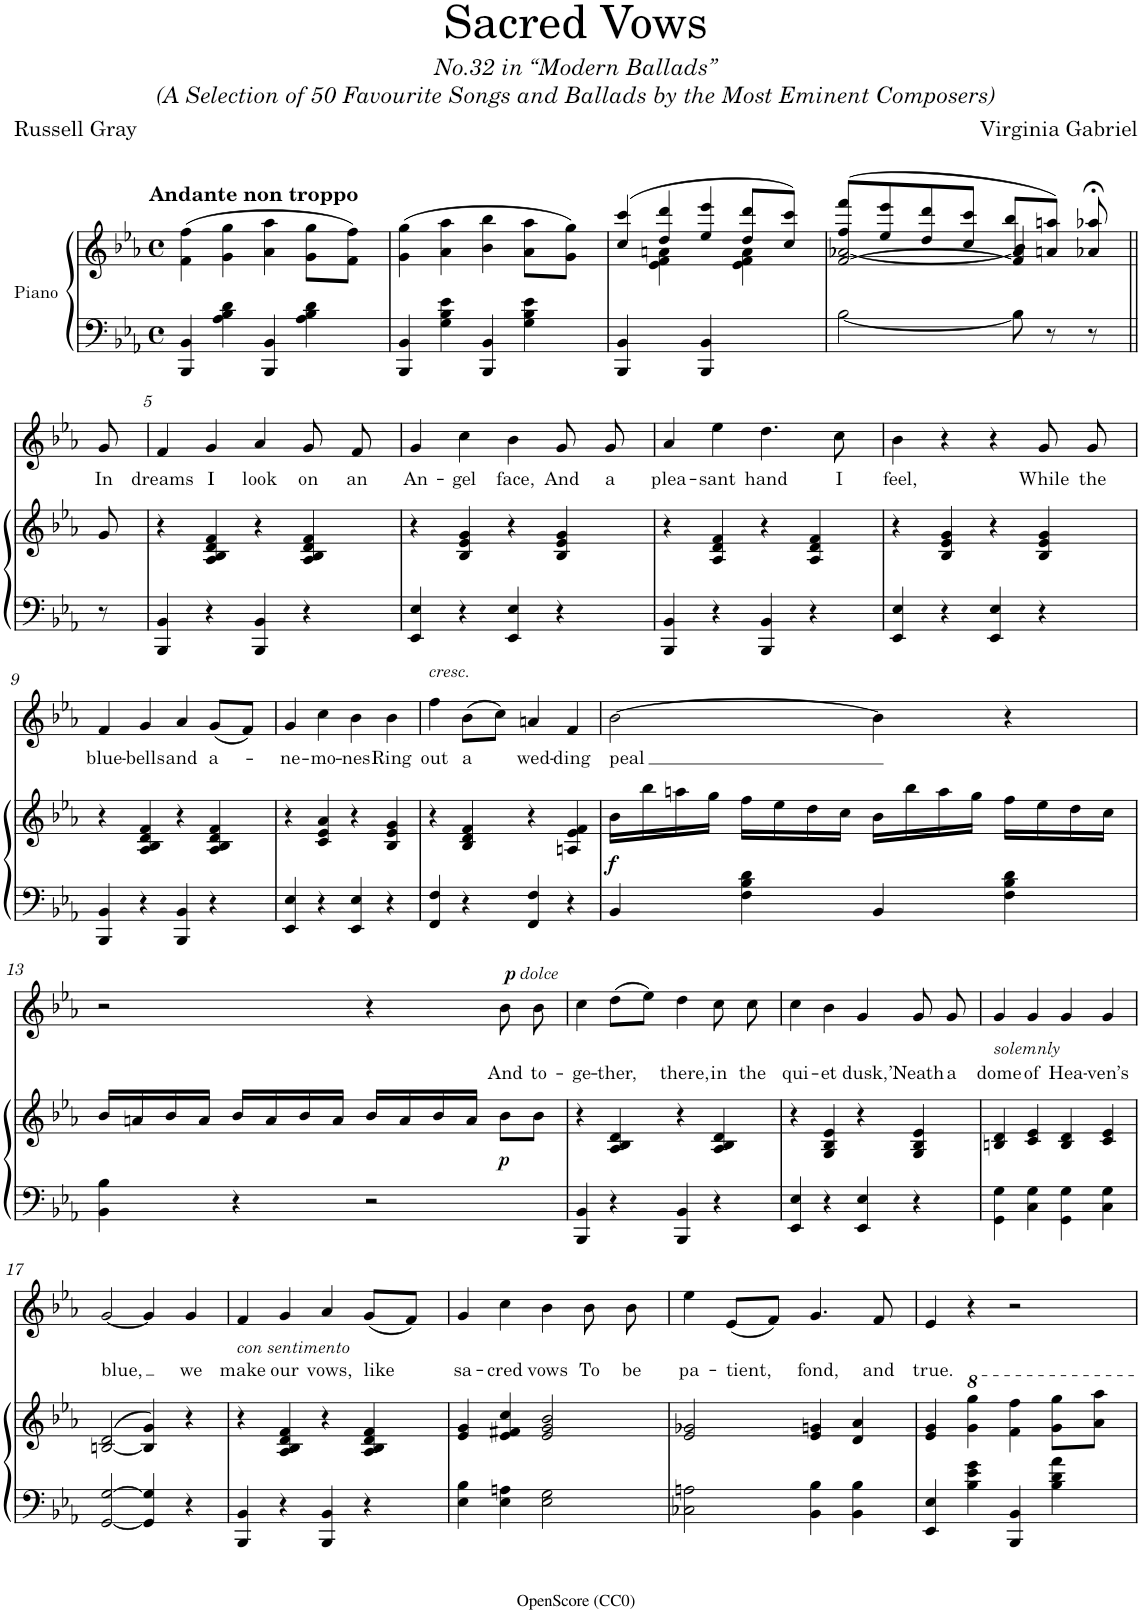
**kern	**kern	**dynam	**kern	**text	**dynam
*part2	*part2	*part2	*part1	*part1	*part1
*staff3	*staff2	*staff2/3	*staff1	*staff1	*staff1
*I"Piano	*	*	*I"Voice	*	*
*I'Pno	*	*	*	*	*
*clefF4	*clefG2	*	*clefG2	*	*
*k[b-e-a-]	*k[b-e-a-]	*	*k[b-e-a-]	*	*
*M4/4	*M4/4	*	*M4/4	*	*
*met(c)	*met(c)	*	*met(c)	*	*
=1	=1	=1	=1	=1	=1
!	!	!	!LO:TX:a:B:t=Andante non troppo	!	!
4BBB-/ 4BB-/	(4f\ 4ff\	.	1r	.	.
4A-\ 4B-\ 4d\	4g\ 4gg\	.	.	.	.
4BBB-/ 4BB-/	4a-\ 4aa-\	.	.	.	.
4A-\ 4B-\ 4d\	8g\ 8gg\L	.	.	.	.
.	8f\ 8ff\J)	.	.	.	.
=2	=2	=2	=2	=2	=2
4BBB-/ 4BB-/	(4g\ 4gg\	.	1r	.	.
4G\ 4B-\ 4e-\	4a-\ 4aa-\	.	.	.	.
4BBB-/ 4BB-/	4b-\ 4bb-\	.	.	.	.
4G\ 4B-\ 4e-\	8a-\ 8aa-\L	.	.	.	.
.	8g\ 8gg\J)	.	.	.	.
=3	=3	=3	=3	=3	=3
*	*^	*	*	*	*
4BBB-/ 4BB-/	(>4cc/ 4ccc/	4ryy	.	1r	.	.
4ryy	4dd/ 4ddd/	4e-\ 4f\ 4an\	.	.	.	.
4BBB-/ 4BB-/	4ee-/ 4eee-/	4ryy	.	.	.	.
4ryy	8dd/ 8ddd/L	4e-\ 4f\ 4a\	.	.	.	.
.	8cc/ 8ccc/J)	.	.	.	.	.
=4	=4	=4	=4	=4	=4	=4
*^	*	*	*	*	*	*
8ryy	[2B-\	(>8ff/ 8fff/L	[2f/ [<2a-X/	.	1r	.	.
.	.	8ee-/ 8eee-/	.	.	.	.	.
.	.	8dd/ 8ddd/	.	.	.	.	.
.	.	8cc/ 8ccc/J	.	.	.	.	.
.	8B-\]	8b-/ 8bb-/L	8f/] 8a-/]	.	.	.	.
8r	8ryy	8an/ 8aan/J)	8ryy	.	.	.	.
8r	8ryy	8a-X/;< 8aa-X/;<	4ryy	.	.	.	.
8ryy	8ryy	8ryy	.	.	.	.	.
*	*	*v	*v	*	*	*	*
!!LO:LB:g=z
=4X1||	=4X1||	=4X1||	=4X1||	=4X1||	=4X1||	=4X1||
!	!	!	!	!	!LO:LY:b	!
*v	*v	*	*	*	*	*
8r	8g/	.	8g/	In	.
=5	=5	=5	=5	=5	=5
!	!	!	!	!LO:LY:b	!
4BBB-/ 4BB-/	4r	.	4f/	dreams	.
!	!	!	!	!LO:LY:b	!
4r	4A-/ 4B-/ 4d/ 4f/	.	4g/	I	.
!	!	!	!	!LO:LY:b	!
4BBB-/ 4BB-/	4r	.	4a-/	look	.
!	!	!	!	!LO:LY:b	!
4r	4A-/ 4B-/ 4d/ 4f/	.	8g/	on	.
!	!	!	!	!LO:LY:b	!
.	.	.	8f/	an	.
=6	=6	=6	=6	=6	=6
!	!	!	!	!LO:LY:b	!
4EE-/ 4E-/	4r	.	4g/	An-	.
!	!	!	!	!LO:LY:b	!
4r	4B-/ 4e-/ 4g/	.	4cc\	-gel	.
!	!	!	!	!LO:LY:b	!
4EE-/ 4E-/	4r	.	4b-\	face,	.
!	!	!	!	!LO:LY:b	!
4r	4B-/ 4e-/ 4g/	.	8g/	And	.
!	!	!	!	!LO:LY:b	!
.	.	.	8g/	a	.
=7	=7	=7	=7	=7	=7
!	!	!	!	!LO:LY:b	!
4BBB-/ 4BB-/	4r	.	4a-/	plea-	.
!	!	!	!	!LO:LY:b	!
4r	4A-/ 4d/ 4f/	.	4ee-\	-sant	.
!	!	!	!	!LO:LY:b	!
4BBB-/ 4BB-/	4r	.	4.dd\	hand	.
4r	4A-/ 4d/ 4f/	.	.	.	.
!	!	!	!	!LO:LY:b	!
.	.	.	8cc\	I	.
=8	=8	=8	=8	=8	=8
!	!	!	!	!LO:LY:b	!
4EE-/ 4E-/	4r	.	4b-\	feel,	.
4r	4B-/ 4e-/ 4g/	.	4r	.	.
4EE-/ 4E-/	4r	.	4r	.	.
!	!	!	!	!LO:LY:b	!
4r	4B-/ 4e-/ 4g/	.	8g/	While	.
!	!	!	!	!LO:LY:b	!
.	.	.	8g/	the	.
!!LO:LB:g=z
=9	=9	=9	=9	=9	=9
!	!	!	!	!LO:LY:b	!
4BBB-/ 4BB-/	4r	.	4f/	blue-	.
!	!	!	!	!LO:LY:b	!
4r	4A-/ 4B-/ 4d/ 4f/	.	4g/	-bells	.
!	!	!	!	!LO:LY:b	!
4BBB-/ 4BB-/	4r	.	4a-/	and	.
!	!	!	!	!LO:LY:b	!
4r	4A-/ 4B-/ 4d/ 4f/	.	(8g/L	a-	.
.	.	.	8f/J)	.	.
=10	=10	=10	=10	=10	=10
!	!	!	!	!LO:LY:b	!
4EE-/ 4E-/	4r	.	4g/	-ne-	.
!	!	!	!	!LO:LY:b	!
4r	4c/ 4e-/ 4a-/	.	4cc\	-mo-	.
!	!	!	!	!LO:LY:b	!
4EE-/ 4E-/	4r	.	4b-\	-nes	.
!	!	!	!	!LO:LY:b	!
4r	4B-/ 4e-/ 4g/	.	4b-\	Ring	.
=11	=11	=11	=11	=11	=11
!	!	!	!LO:TX:a:i:t=cresc.	!	!
!	!	!	!	!LO:LY:b	!
4FF/ 4F/	4r	.	4ff\	out	.
!	!	!	!	!LO:LY:b	!
4r	4B-/ 4d/ 4f/	.	(8b-\L	a	.
.	.	.	8cc\J)	.	.
!	!	!	!	!LO:LY:b	!
4FF/ 4F/	4r	.	4an/	wed-	.
!	!	!	!	!LO:LY:b	!
4r	4An/ 4e-/ 4f/	.	4f/	-ding	.
=12	=12	=12	=12	=12	=12
!	!	!LO:DY:b	!	!LO:LY:b	!
4BB-/	16b-\LL	f	[2b-\	peal	.
.	16bb-\	.	.	.	.
.	16aan\	.	.	.	.
.	16gg\JJ	.	.	.	.
4F\ 4B-\ 4d\	16ff\LL	.	.	.	.
.	16ee-\	.	.	.	.
.	16dd\	.	.	.	.
.	16cc\JJ	.	.	.	.
4BB-/	16b-\LL	.	4b-\]	.	.
.	16bb-\	.	.	.	.
.	16aa\	.	.	.	.
.	16gg\JJ	.	.	.	.
4F\ 4B-\ 4d\	16ff\LL	.	4r	.	.
.	16ee-\	.	.	.	.
.	16dd\	.	.	.	.
.	16cc\JJ	.	.	.	.
!!LO:LB:g=z
=13	=13	=13	=13	=13	=13
4BB-\ 4B-\	16b-/LL	.	2r	.	.
.	16an/	.	.	.	.
.	16b-/	.	.	.	.
.	16a/JJ	.	.	.	.
4r	16b-/LL	.	.	.	.
.	16a/	.	.	.	.
.	16b-/	.	.	.	.
.	16a/JJ	.	.	.	.
2r	16b-/LL	.	4r	.	.
.	16a/	.	.	.	.
.	16b-/	.	.	.	.
.	16a/JJ	.	.	.	.
!	!	!LO:DY:b	!	!LO:LY:b	!LO:DY:a
!	!	!	!	!	!LO:DY:n=1:a
.	8b-\L	p	8b-\	And	p other-dynamics
!	!	!	!	!LO:LY:b	!
.	8b-\J	.	8b-\	to-	.
=14	=14	=14	=14	=14	=14
!	!	!	!	!LO:LY:b	!
4BBB-/ 4BB-/	4r	.	4cc\	-ge-	.
!	!	!	!	!LO:LY:b	!
4r	4A-/ 4B-/ 4d/	.	(8dd\L	-ther,	.
.	.	.	8ee-\J)	.	.
!	!	!	!	!LO:LY:b	!
4BBB-/ 4BB-/	4r	.	4dd\	there,	.
!	!	!	!	!LO:LY:b	!
4r	4A-/ 4B-/ 4d/	.	8cc\	in	.
!	!	!	!	!LO:LY:b	!
.	.	.	8cc\	the	.
=15	=15	=15	=15	=15	=15
!	!	!	!	!LO:LY:b	!
4EE-/ 4E-/	4r	.	4cc\	qui-	.
!	!	!	!	!LO:LY:b	!
4r	4G/ 4B-/ 4e-/	.	4b-\	-et	.
!	!	!	!	!LO:LY:b	!
4EE-/ 4E-/	4r	.	4g/	dusk,	.
!	!	!	!	!LO:LY:b	!
4r	4G/ 4B-/ 4e-/	.	8g/	’Neath	.
!	!	!	!	!LO:LY:b	!
.	.	.	8g/	a	.
=16	=16	=16	=16	=16	=16
!	!	!	!LO:TX:b:i:t=solemnly	!	!
!	!	!	!	!LO:LY:b	!
4GG\ 4G\	4Bn/ 4d/	.	4g/	dome	.
!	!	!	!	!LO:LY:b	!
4C\ 4G\	4c/ 4e-/	.	4g/	of	.
!	!	!	!	!LO:LY:b	!
4GG\ 4G\	4B/ 4d/	.	4g/	Hea-	.
!	!	!	!	!LO:LY:b	!
4C\ 4G\	4c/ 4e-/	.	4g/	-ven’s	.
!!LO:LB:g=z
=17	=17	=17	=17	=17	=17
!	!	!	!	!LO:LY:b	!
[2GG/ [2G/	(>[2Bn/ 2d/	.	[2g/	blue,	.
4GG/] 4G/]	4B/] 4g/)	.	4g/]	.	.
!	!	!	!	!LO:LY:b	!
4r	4r	.	4g/	we	.
=18	=18	=18	=18	=18	=18
!	!	!	!LO:TX:b:i:t=con sentimento	!	!
!	!	!	!	!LO:LY:b	!
4BBB-/ 4BB-/	4r	.	4f/	make	.
!	!	!	!	!LO:LY:b	!
4r	4A-/ 4B-/ 4d/ 4f/	.	4g/	our	.
!	!	!	!	!LO:LY:b	!
4BBB-/ 4BB-/	4r	.	4a-/	vows,	.
!	!	!	!	!LO:LY:b	!
4r	4A-/ 4B-/ 4d/ 4f/	.	(8g/L	like	.
.	.	.	8f/J)	.	.
=19	=19	=19	=19	=19	=19
!	!	!	!	!LO:LY:b	!
4E-\ 4B-\	4e-/ 4g/	.	4g/	sa-	.
!	!	!	!	!LO:LY:b	!
4E-\ 4An\	4e-/ 4f#X/ 4cc/	.	4cc\	-cred	.
!	!	!	!	!LO:LY:b	!
2E-\ 2G\	2e-/ 2g/ 2b-/	.	4b-\	vows	.
!	!	!	!	!LO:LY:b	!
.	.	.	8b-\	To	.
!	!	!	!	!LO:LY:b	!
.	.	.	8b-\	be	.
=20	=20	=20	=20	=20	=20
!	!	!	!	!LO:LY:b	!
2C-X\ 2An\	2e-/ 2g-X/	.	4ee-\	pa-	.
!	!	!	!	!LO:LY:b	!
.	.	.	(8e-/L	-tient,	.
.	.	.	8f/J)	.	.
!	!	!	!	!LO:LY:b	!
4BB-\ 4B-\	4e-/ 4gn/	.	4.g/	fond,	.
4BB-\ 4B-\	4d/ 4a-/	.	.	.	.
!	!	!	!	!LO:LY:b	!
.	.	.	8f/	and	.
=21	=21	=21	=21	=21	=21
!	!	!	!	!LO:LY:b	!
4EE-/ 4E-/	4e-/ 4g/	.	4e-/	true.	.
4B-\ 4e-\ 4g\	4gg\ 4ggg\	.	4r	.	.
4BBB-/ 4BB-/	4ff\ 4fff\	.	2r	.	.
4B-\ 4d\ 4a-\	8gg\ 8ggg\L	.	.	.	.
.	8aa-\ 8aaa-\J	.	.	.	.
=	=	=	=	=	=
*-	*-	*-	*-	*-	*-
